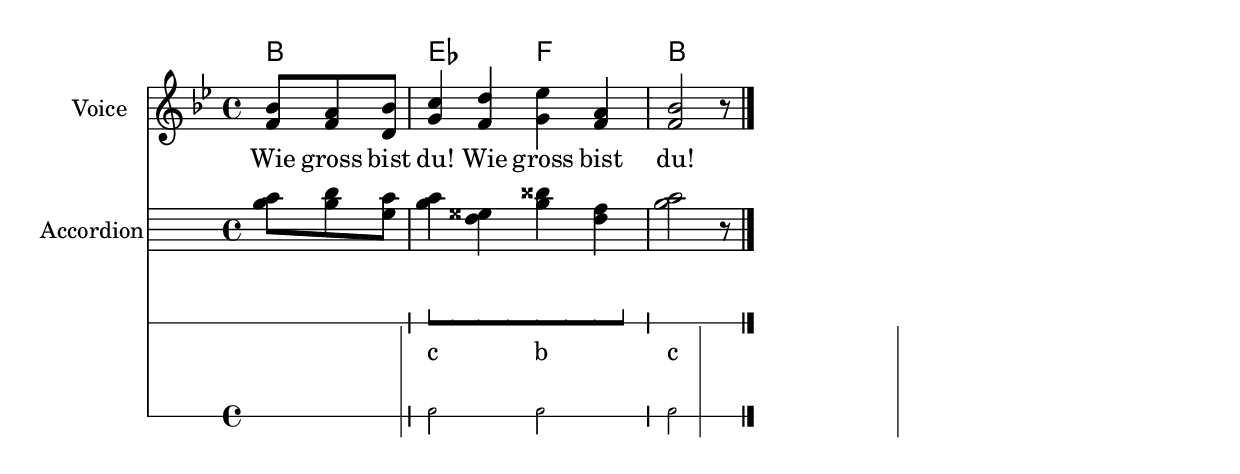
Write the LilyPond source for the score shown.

% DO NOT EDIT this file manually; it is automatically
% generated from Documentation/snippets/new
% Make any changes in Documentation/snippets/new/
% and then run scripts/auxiliar/makelsr.py
%
% This file is in the public domain.
%% Note: this file works from version 2.16.0
\version "2.17.6"

\header {
  lsrtags = "template, real-music, specific-notation"

  texidoc = "
A template to write a score for a diatonic accordion.

- There is a horizontal staff indicating if the accordion must be
pushed (thick line) or pulled (thin line)

- There is a small rhythmic staff with lyrics that describes the bass
buttons to press. The bar lines are made from gridlines

- The tabulator staff for diatonic accordions shows the geographic
position of the buttons and not (as for every other instrument) the
pitch of the notes; the keys on the melody-side of the accordion are
placed in three columns and about 12 rows


In the tabulator staff notation the outermost column is described with
notes between lines, the innermost column is described with notes
between lines and a cross as accidental, and the middle column is
described with notes on a line, whereby the row in the middle is
represented on the middle line in the staff.


Some words to transpose piano notes to the diatonic accordion:


1. Every diatonic accordion is built for some keys only (for example,
for the keys of C major and F major), so it is important to transpose a
piano melody to match one of these keys. Transpose the source code, not
only the output because this code is required later on to translate it
once more to the tabulator staff. This can be done with the command
@code{displayLilyMusic}.


2. You have to alternate the push- and pull-direction of the accordion
regularly. If the player has a too long part to pull the accordion gets
broken. On the other hand, some harmonies are only available in one
direction. Considering this, decide which parts of the melody are the
push-parts and which the pull-parts.


3. For each pull- or push-part translate the piano notes to the
according tabulature representation.


This snippet comes with a useful optional macro for the jEdit text
editor.

"
  doctitle = "Score for diatonic accordion"
} % begin verbatim


verse = \lyricmode { Wie gross bist du! Wie gross bist du! }

harmonies = \new ChordNames \chordmode {
  \germanChords
  \set chordChanges = ##t
  bes8 bes8 bes8
  es2 f
  bes1
}

NoStem = { \override Stem #'transparent = ##t \override Flag #'transparent = ##t }
NoNoteHead = \override NoteHead #'transparent = ##t
ZeroBeam = \override Beam  #'positions = #'(0 . 0)

staffTabLine = \new Staff \with {
  \remove "Time_signature_engraver"
  \remove "Clef_engraver"
} {
  \override Staff.StaffSymbol #'line-positions = #'(0)
  % Shows one horizontal line. The vertical line (simulating a bar-line) is simulated with a gridline
  \set Staff.midiInstrument = #"choir aahs"
  \key c \major
  \relative c''
  {
    % disable the following line to see the the noteheads while writing the song
    \NoNoteHead
    \override NoteHead #'no-ledgers = ##t

    % The beam between 8th-notes is used to draw the push-line
    %How to fast write the push-lines:
    %  1. write repeatedly 'c c c c c c c c |' for the whole length of the song
    %  2. uncomment the line \NoNoteHead
    %  3. compile
    %  4. Mark the positions on which push/pull changes.
    %     In the score-picture click on the position the push- or pull-part starts
    %           (on the noteHead, the cursor will change to a hand-icon).
    %     The cursor in the source code will jump just at this position.
    %   a) If a push-part starts there, replace the 'c' by an 'e['
    %   b) If a pull-part starts there, replace the 'c' by an 's'
    %  5. Switch into 'overwrite-mode' by pressing the 'ins' key.
    %  6. For the pull-parts overwrite the 'c' with 's'
    %  7. For every push-part replace the last 'c' with 'e]'
    %        8. Switch into 'insert-mode' again
    %  9. At last it should look lik e.g. (s s e[ c | c c c c c c c c | c c c c c c e] s s)
    % 10. re-enable the line \NoNoteHead
    \autoBeamOff
    \ZeroBeam
    s8 s s e[ c c c c c c e] | s s s s s
  }
}

%{
%}

% Accordion melody in tabulator score
% 1. Place a copy of the piano melody below
% 2. Separate piano melody into pull- and push-parts according to the staffTabLine you've already made
% 3. For each line: Double the line. Remark the 1st one (Keeps unchanged as reference) and then change the second line using the transformation paper
%    or the macros 'conv2diaton push.bsh' and 'conv2diaton pull.bsh'
% Tips:
% - In jEdit Search & Replace mark the Option 'Keep Dialog'

AccordionTabTwoCBesDur = {
  % pull 1
  %<f' bes'>8 <f' a'>8 <d' bes'>8 |
  <g'' a''>8 <g'' b''>8 <e'' a''>8 |
  % push 2
  %<g' c''>4 <f' d''> <g' ees''> <f' a'> |
  <g'' a''>4 <d'' eisis''> <g'' bisis''> <d'' f''> |
  % pull 3
  % <f' bes'>2 r8 }
  <g'' a''>2 r8 }

AccordionTab= { \dynamicUp
  % 1. Place a copy of the piano melody above
  % 2. Separate piano melody into pull- and push-parts according to the staffTabLine you've already made
  % 3. For each line: Double the line. Remark the 1st one (Keeps unchanged as reference) and then
  %    change the second line using the transformation paper
  % Tips:
  % - In jEdit Search & Replace mark the Option 'Keep Dialog'
  % -
  \AccordionTabTwoCBesDur
}



\layout {
  \context {
    \Score
    % The vertical line (simulating a bar-line) in
    % the staffBassRhytm is a gridline
    \consists "Grid_line_span_engraver"
  }
  \context {
    \Staff
    \consists "Grid_point_engraver"
    gridInterval = #(ly:make-moment 4 4) % 4/4 - tact. How many beats per bar
    % The following line has to be adjusted O-F-T-E-N.
    \override GridPoint #'Y-extent = #'(-2 . -21)
  }
  \context {
    \ChoirStaff
    \remove "System_start_delimiter_engraver"
  }
}

staffVoice = \new Staff = astaffvoice  {
  \time 4/4
  \set Staff.instrumentName = "Voice"
  \set Staff.midiInstrument = "voice oohs"
  \key bes \major
  \partial 8*3
  \clef treble
  {
    \context Voice = "melodyVoi"
    { <f' bes'>8 <f' a'>8 <d' bes'>8 | <g' c''>4 <f' d''> <g' es''> <f' a'> | <f' bes'>2 r8 }
    \bar "|."
  }
}

staffAccordionMel =
\new Staff  \with { \remove "Clef_engraver" } {
  \accidentalStyle forget %Set the accidentals (Vorzeichen) for each note,
  %do not remember them for the rest of the measure.
  \time 4/4
  \set Staff.instrumentName="Accordion"
  \set Staff.midiInstrument="voice oohs"
  \key c \major
  \clef treble
  { \AccordionTab \bar "|." }
}

AltOn =
#(define-music-function (parser location mag) (number?)
  #{ \override Stem #'length = #(* 7.0 mag)
      \override NoteHead #'font-size =
#(inexact->exact (* (/ 6.0 (log 2.0)) (log mag))) #})

AltOff = {
  \revert Stem #'length
  \revert NoteHead #'font-size
}

BassRhytm = {s4 s8 | c2 c2 | c2 s8 }
LyricBassRhythmI=  \lyricmode { c b | c }

staffBassRhytm =
\new Staff = staffbass \with { \remove "Clef_engraver" } {
  % This is not a RhythmicStaff  because it must be possible to append lyrics.

  \override Score.GridLine #'extra-offset = #'( 13.0 . 0.0 ) % x.y
  \override Staff.StaffSymbol #'line-positions = #'( 0 )
  % Shows one horizontal line. The vertical line (simulating a bar-line) is simulated by a grid
  % Search for 'grid' in this page to find all related functions
  \time 4/4
  {
    \context Voice = "VoiceBassRhytm"
    \stemDown \AltOn #0.6
    \relative c''
    {
      \BassRhytm
    }
    \AltOff
    \bar "|."
  }
}

\score {
  \new ChoirStaff <<
    \harmonies
    \staffVoice
    \context Lyrics = "lmelodyVoi"
      \with { alignBelowContext = astaffvoice }
      \lyricsto melodyVoi \verse
    \staffAccordionMel
    \staffTabLine
    \staffBassRhytm
    \context Lyrics = "lBassRhytmAboveI"
      \with { alignAboveContext = staffbass }
      \lyricsto VoiceBassRhytm \LyricBassRhythmI
  >>
}
%}
